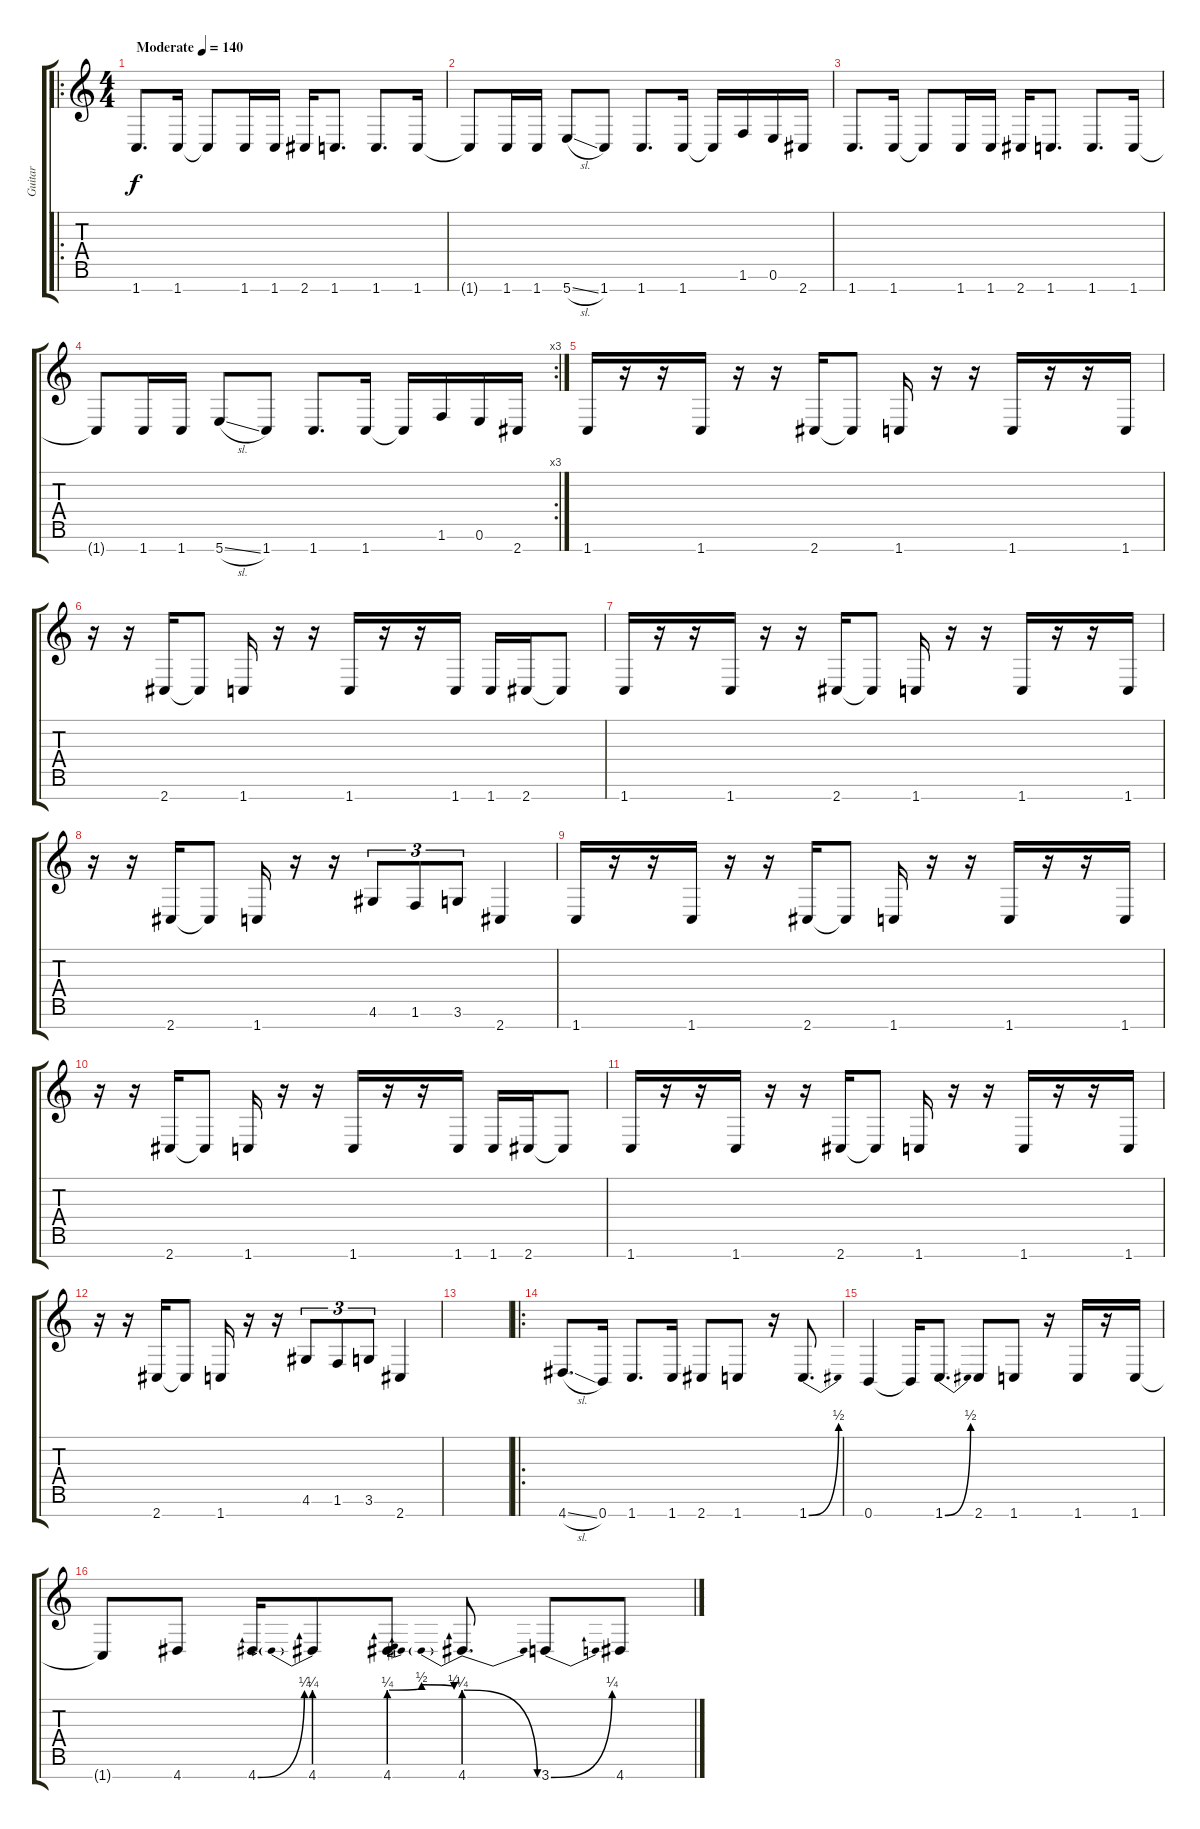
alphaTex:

\track ("Guitar" "Guitar") {instrument distortionguitar}
\staff {score tabs}
\tuning (E4 B3 G3 D3 A2 E2 B1) {hide}
\ro
\ts (4 4)
\tempo (140 "Moderate")
\clef g2
\ks c
1.7.8{d dy f instrument distortionguitar} 1.7.16 1.7{t}.8 1.7.16 1.7.16 2.7.16 1.7.8{d} 1.7.8{d} 1.7.16 |
1.7{t}.8 1.7.16 1.7.16 5.7{sl}.8 1.7.8 1.7.8{d} 1.7.16 1.7{t}.16 1.6.16 0.6.16 2.7.16 |
1.7.8{d} 1.7.16 1.7{t}.8 1.7.16 1.7.16 2.7.16 1.7.8{d} 1.7.8{d} 1.7.16 |
\rc 3
1.7{t}.8 1.7.16 1.7.16 5.7{sl}.8 1.7.8 1.7.8{d} 1.7.16 1.7{t}.16 1.6.16 0.6.16 2.7.16 |
1.7.16 r.16 r.16 1.7.16 r.16 r.16 2.7.16 2.7{t}.8 1.7.16 r.16 r.16 1.7.16 r.16 r.16 1.7.16 |
r.16 r.16 2.7.16 2.7{t}.8 1.7.16 r.16 r.16 1.7.16 r.16 r.16 1.7.16 1.7.16 2.7.16 2.7{t}.8 |
1.7.16 r.16 r.16 1.7.16 r.16 r.16 2.7.16 2.7{t}.8 1.7.16 r.16 r.16 1.7.16 r.16 r.16 1.7.16 |
r.16 r.16 2.7.16 2.7{t}.8 1.7.16 r.16 r.16 4.6.8{tu (3 2)} 1.6.8{tu (3 2)} 3.6.8{tu (3 2)} 2.7.4 |
1.7.16 r.16 r.16 1.7.16 r.16 r.16 2.7.16 2.7{t}.8 1.7.16 r.16 r.16 1.7.16 r.16 r.16 1.7.16 |
r.16 r.16 2.7.16 2.7{t}.8 1.7.16 r.16 r.16 1.7.16 r.16 r.16 1.7.16 1.7.16 2.7.16 2.7{t}.8 |
1.7.16 r.16 r.16 1.7.16 r.16 r.16 2.7.16 2.7{t}.8 1.7.16 r.16 r.16 1.7.16 r.16 r.16 1.7.16 |
r.16 r.16 2.7.16 2.7{t}.8 1.7.16 r.16 r.16 4.6.8{tu (3 2)} 1.6.8{tu (3 2)} 3.6.8{tu (3 2)} 2.7.4 |
|
\ro
4.7{sl}.8{d} 0.7.16 1.7.8{d} 1.7.16 2.7.8 1.7.8 r.16 1.7{be (bend 0 0 60 2)}.8{d} |
0.7.4 0.7{t}.16 1.7{be (bend 0 0 60 2)}.8{d} 2.7.8 1.7.8 r.16 1.7.16 r.16 1.7.16 |
1.7{t}.8 4.7.8 4.7{be (bend 0 0 60 1)}.16 4.7{be (prebend 0 1 60 1)}.8 4.7{be (bendrelease 0 1 58 2 58 2 60 1)}.8 4.7{be (prebendrelease 0 1 60 0)}.8{d} 3.7{be (bend 0 0 60 1)}.8 4.7.8
